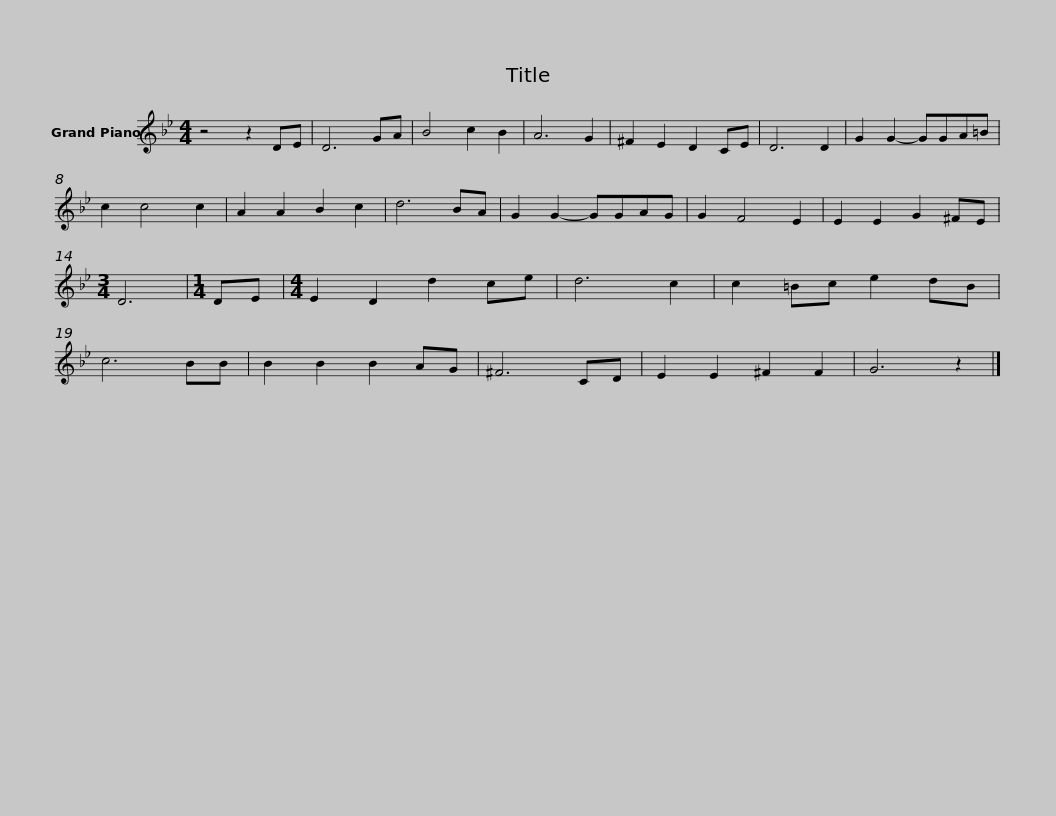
X:1
L:1/8
M:4/4
I:linebreak $
K:Bb
V:1 treble
V:1
 z4 z2 DE | D6 GA | B4 c2 B2 | A6 G2 | ^F2 E2 D2 CE | %5
 D6 D2 | G2 G2- GGA=B | c2 c4 c2 | A2 A2 B2 c2 | d6 BA |$ %10
 G2 G2- GGAG | G2 F4 E2 | E2 E2 G2 ^FE |[M:3/4] D6 |[M:1/4] DE | %15
[M:4/4] E2 D2 d2 ce | d6 c2 | c2 =Bc e2 dB | c6 BB |$ B2 B2 B2 AG | %20
 ^F6 CD | E2 E2 ^F2 F2 | G6 z2 |] %23
